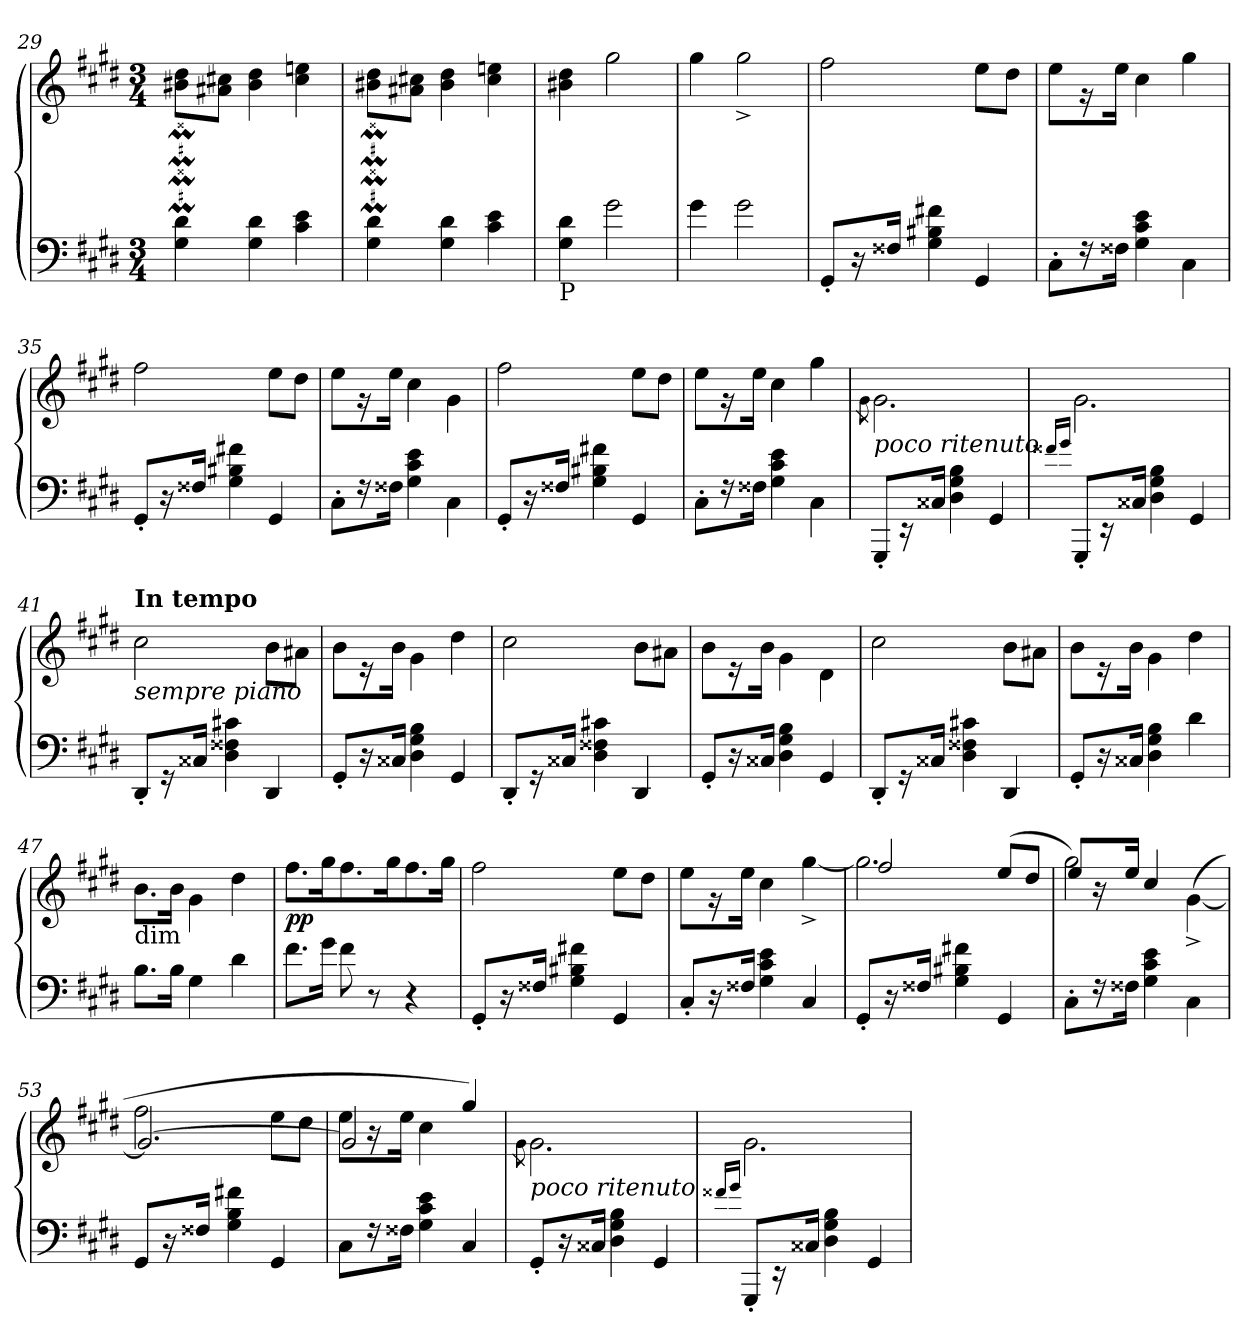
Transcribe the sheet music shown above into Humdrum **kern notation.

**kern	**kern	**dynam
*part1	*part1	*part1
*staff2	*staff1	*staff1/2
*clefF4	*clefG2	*
*k[f#c#g#d#]	*k[f#c#g#d#]	*
*c#:	*c#:	*
*M3/4	*M3/4	*
=29	=29	=29
*	*^	*
4G#\ 4d#\	2.ryy	8b#X\M 8dd#\ML	.
.	.	8a#X\ 8cc#\J	.
4G#\ 4d#\	.	4b#\ 4dd#\	.
4c#\ 4e\	.	4cc#\ 4ee\	.
=30	=30	=30	=30
4G#\ 4d#\	2.ryy	8b#X\M 8dd#\ML	.
.	.	8a#X\ 8cc#\J	.
4G#\ 4d#\	.	4b#\ 4dd#\	.
4c#\ 4e\	.	4cc#\ 4ee\	.
=31	=31	=31	=31
!LO:TX:b:t=P	!	!	!
4G#\ 4d#\	2.ryy	4b#X\ 4dd#\	.
2g#\	.	2gg#\	.
=32	=32	=32	=32
4g#\	2.ryy	4gg#\	.
2g#\	.	2gg#^\	.
!!LO:LB:g=z	!!
=33	=33	=33	=33
8GG#'/L	2.ryy	2ff#\	.
16r	.	.	.
16F##X/Jk	.	.	.
4G#\ 4B#X\ 4f#X\	.	.	.
4GG#/	.	8ee\L	.
.	.	8dd#\J	.
=34	=34	=34	=34
8C#'\L	2.ryy	8ee\L	.
16r	.	16r	.
16F##X\Jk	.	16ee\Jk	.
4G#\ 4c#\ 4e\	.	4cc#\	.
4C#\	.	4gg#\	.
=35	=35	=35	=35
8GG#'/L	2.ryy	2ff#\	.
16r	.	.	.
16F##X/Jk	.	.	.
4G#\ 4B#X\ 4f#X\	.	.	.
4GG#/	.	8ee\L	.
.	.	8dd#\J	.
=36	=36	=36	=36
8C#'\L	2.ryy	8ee\L	.
16r	.	16r	.
16F##X\Jk	.	16ee\Jk	.
4G#\ 4c#\ 4e\	.	4cc#\	.
4C#\	.	4g#\	.
=37	=37	=37	=37
8GG#'/L	2.ryy	2ff#\	.
16r	.	.	.
16F##X/Jk	.	.	.
4G#\ 4B#X\ 4f#X\	.	.	.
4GG#/	.	8ee\L	.
.	.	8dd#\J	.
=38	=38	=38	=38
8C#'\L	2.ryy	8ee\L	.
16r	.	16r	.
16F##X\Jk	.	16ee\Jk	.
4G#\ 4c#\ 4e\	.	4cc#\	.
4C#\	.	4gg#\	.
!!LO:LB:g=z	!!
=39	=39	=39	=39
.	.	8qg#\	.
!	!LO:TX:b:i:t=poco ritenuto	!	!
8GGG#'/L	2.ryy	2.g#\	.
16r	.	.	.
16C##X/Jk	.	.	.
4D#\ 4G#\ 4B\	.	.	.
4GG#/	.	.	.
=40	=40	=40	=40
16qf##X/LL	.	.	.
16qg#/JJ	.	.	.
8GGG#'/L	2.ryy	2.g#\	.
16r	.	.	.
16C##X/Jk	.	.	.
4D#\ 4G#\ 4B\	.	.	.
4GG#/	.	.	.
=41	=41	=41	=41
!	!LO:TX:a:B:t=In tempo	!	!
!	!LO:TX:b:i:t=sempre piano	!	!
8DD#'/L	2.ryy	2cc#\	.
16r	.	.	.
16C##X/Jk	.	.	.
4D#\ 4F##X\ 4c#X\	.	.	.
4DD#/	.	8b\L	.
.	.	8a#X\J	.
=42	=42	=42	=42
8GG#'/L	2.ryy	8b\L	.
16r	.	16r	.
16C##X/Jk	.	16b\Jk	.
4D#\ 4G#\ 4B\	.	4g#\	.
4GG#/	.	4dd#\	.
=43	=43	=43	=43
8DD#'/L	2.ryy	2cc#\	.
16r	.	.	.
16C##X/Jk	.	.	.
4D#\ 4F##X\ 4c#X\	.	.	.
4DD#/	.	8b\L	.
.	.	8a#X\J	.
=44	=44	=44	=44
8GG#'/L	2.ryy	8b\L	.
16r	.	16r	.
16C##X/Jk	.	16b\Jk	.
4D#\ 4G#\ 4B\	.	4g#\	.
4GG#/	.	4d#\	.
!!LO:LB:g=z	!!
=45	=45	=45	=45
8DD#'/L	2.ryy	2cc#\	.
16r	.	.	.
16C##X/Jk	.	.	.
4D#\ 4F##X\ 4c#X\	.	.	.
4DD#/	.	8b\L	.
.	.	8a#X\J	.
=46	=46	=46	=46
8GG#'/L	2.ryy	8b\L	.
16r	.	16r	.
16C##X/Jk	.	16b\Jk	.
4D#\ 4G#\ 4B\	.	4g#\	.
4d#\	.	4dd#\	.
=47	=47	=47	=47
!	!LO:TX:b:t=dim	!	!
8.B\L	2.ryy	8.b\L	.
16B\Jk	.	16b\Jk	.
4G#\	.	4g#\	.
4d#\	.	4dd#\	.
=48	=48	=48	=48
!	!	!	!LO:DY:b
8.f#\L	2.ryy	8.ff#\L	pp
16g#\Jk	.	16gg#\K	.
8f#\	.	8.ff#\	.
8r	.	.	.
.	.	16gg#\K	.
4r	.	8.ff#\	.
.	.	16gg#\Jk	.
=49	=49	=49	=49
8GG#'/L	2.ryy	2ff#\	.
16r	.	.	.
16F##X/Jk	.	.	.
4G#\ 4B#X\ 4f#X\	.	.	.
4GG#/	.	8ee\L	.
.	.	8dd#\J	.
=50	=50	=50	=50
8C#'/L	2.ryy	8ee\L	.
16r	.	16r	.
16F##X/Jk	.	16ee\Jk	.
4G#\ 4c#\ 4e\	.	4cc#\	.
4C#/	.	[4gg#^\	.
!!LO:LB:g=z
=51	=51	=51	=51
*	*	*^	*
8GG#'/L	2.ryy	2.gg#\]	2ff#/	.
16r	.	.	.	.
16F##X/Jk	.	.	.	.
4G#\ 4B#X\ 4f#X\	.	.	.	.
4GG#/	.	.	(>8ee/L	.
.	.	.	8dd#/J	.
=52	=52	=52	=52	=52
8C#'\L	2.ryy	2gg#\)	8ee/L	.
16r	.	.	16r	.
16F##X\Jk	.	.	16ee/Jk	.
4G#\ 4c#\ 4e\	.	.	4cc#/	.
4C#\	.	(>[4g#^\	4ryy	.
=53	=53	=53	=53	=53
8GG#/L	2.ryy	2ff#\	2.g#/_	.
16r	.	.	.	.
16F##X/Jk	.	.	.	.
4G#\ 4B\ 4f#X\	.	.	.	.
4GG#/	.	8ee\L	.	.
.	.	8dd#\J	.	.
=54	=54	=54	=54	=54
8C#\L	2.ryy	8ee\L	2g#/]	.
16r	.	16r	.	.
16F##X\Jk	.	16ee\Jk	.	.
4G#\ 4c#\ 4e\	.	4cc#\	.	.
4C#/	.	4gg#/)	4ryy	.
*	*	*v	*v	*
=55	=55	=55	=55
.	.	8qg#\	.
!	!LO:TX:b:i:t=poco ritenuto	!	!
8GG#'/L	2.ryy	2.g#\	.
16r	.	.	.
16C##X/Jk	.	.	.
4D#\ 4G#\ 4B\	.	.	.
4GG#/	.	.	.
=56	=56	=56	=56
16qf##X/LL	.	.	.
16qg#/JJ	.	.	.
8GGG#'/L	2.ryy	2.g#\	.
16r	.	.	.
16C##X/Jk	.	.	.
4D#\ 4G#\ 4B\	.	.	.
4GG#/	.	.	.
*	*v	*v	*
=	=	=
*-	*-	*-
